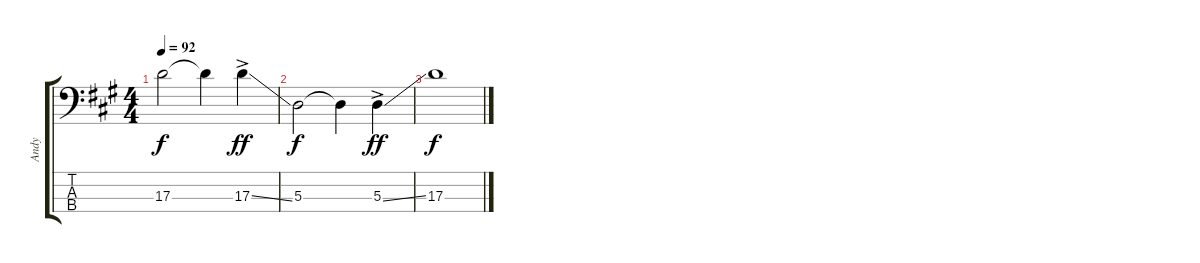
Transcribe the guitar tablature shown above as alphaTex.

\track ("Andy" "Andy") {instrument electricbassfinger}
\staff {score tabs}
\tuning (G2 D2 A1 E1) {hide}
\ts (4 4)
\tempo 92
\clef f4
\ks a
17.3.2{dy f} 17.3{t}.4 17.3{ss ac}.4{dy ff} |
5.3.2{dy f} 5.3{t}.4 5.3{ss ac}.4{dy ff} |
17.3.1{dy f}
